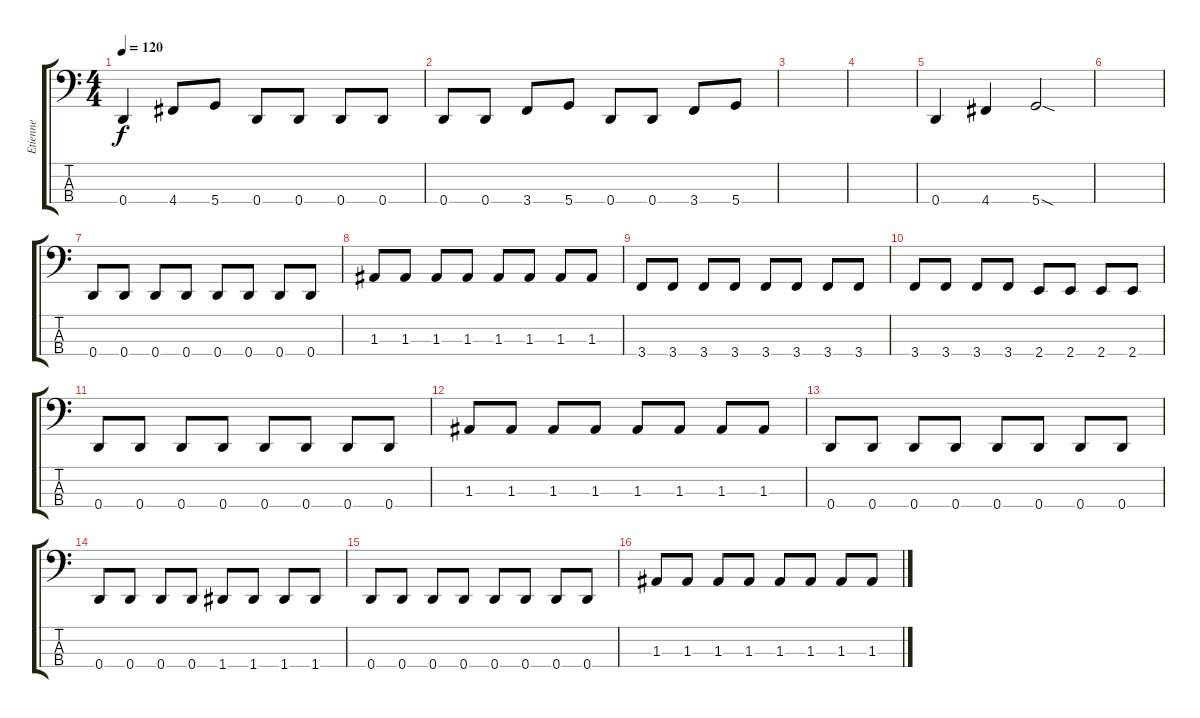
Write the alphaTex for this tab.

\track ("Etienne" "Etienne") {instrument slapbass1}
\staff {score tabs}
\tuning (G2 D2 A1 D1) {hide}
\ts (4 4)
\tempo 120
\clef f4
\ks c
0.4.4{dy f} 4.4.8 5.4.8 0.4.8 0.4.8 0.4.8 0.4.8 |
0.4.8 0.4.8 3.4.8 5.4.8 0.4.8 0.4.8 3.4.8 5.4.8 |
|
|
0.4.4 4.4.4 5.4{sod}.2 |
|
0.4.8 0.4.8 0.4.8 0.4.8 0.4.8 0.4.8 0.4.8 0.4.8 |
1.3.8 1.3.8 1.3.8 1.3.8 1.3.8 1.3.8 1.3.8 1.3.8 |
3.4.8 3.4.8 3.4.8 3.4.8 3.4.8 3.4.8 3.4.8 3.4.8 |
3.4.8 3.4.8 3.4.8 3.4.8 2.4.8 2.4.8 2.4.8 2.4.8 |
0.4.8 0.4.8 0.4.8 0.4.8 0.4.8 0.4.8 0.4.8 0.4.8 |
1.3.8 1.3.8 1.3.8 1.3.8 1.3.8 1.3.8 1.3.8 1.3.8 |
0.4.8 0.4.8 0.4.8 0.4.8 0.4.8 0.4.8 0.4.8 0.4.8 |
0.4.8 0.4.8 0.4.8 0.4.8 1.4.8 1.4.8 1.4.8 1.4.8 |
0.4.8 0.4.8 0.4.8 0.4.8 0.4.8 0.4.8 0.4.8 0.4.8 |
1.3.8 1.3.8 1.3.8 1.3.8 1.3.8 1.3.8 1.3.8 1.3.8
